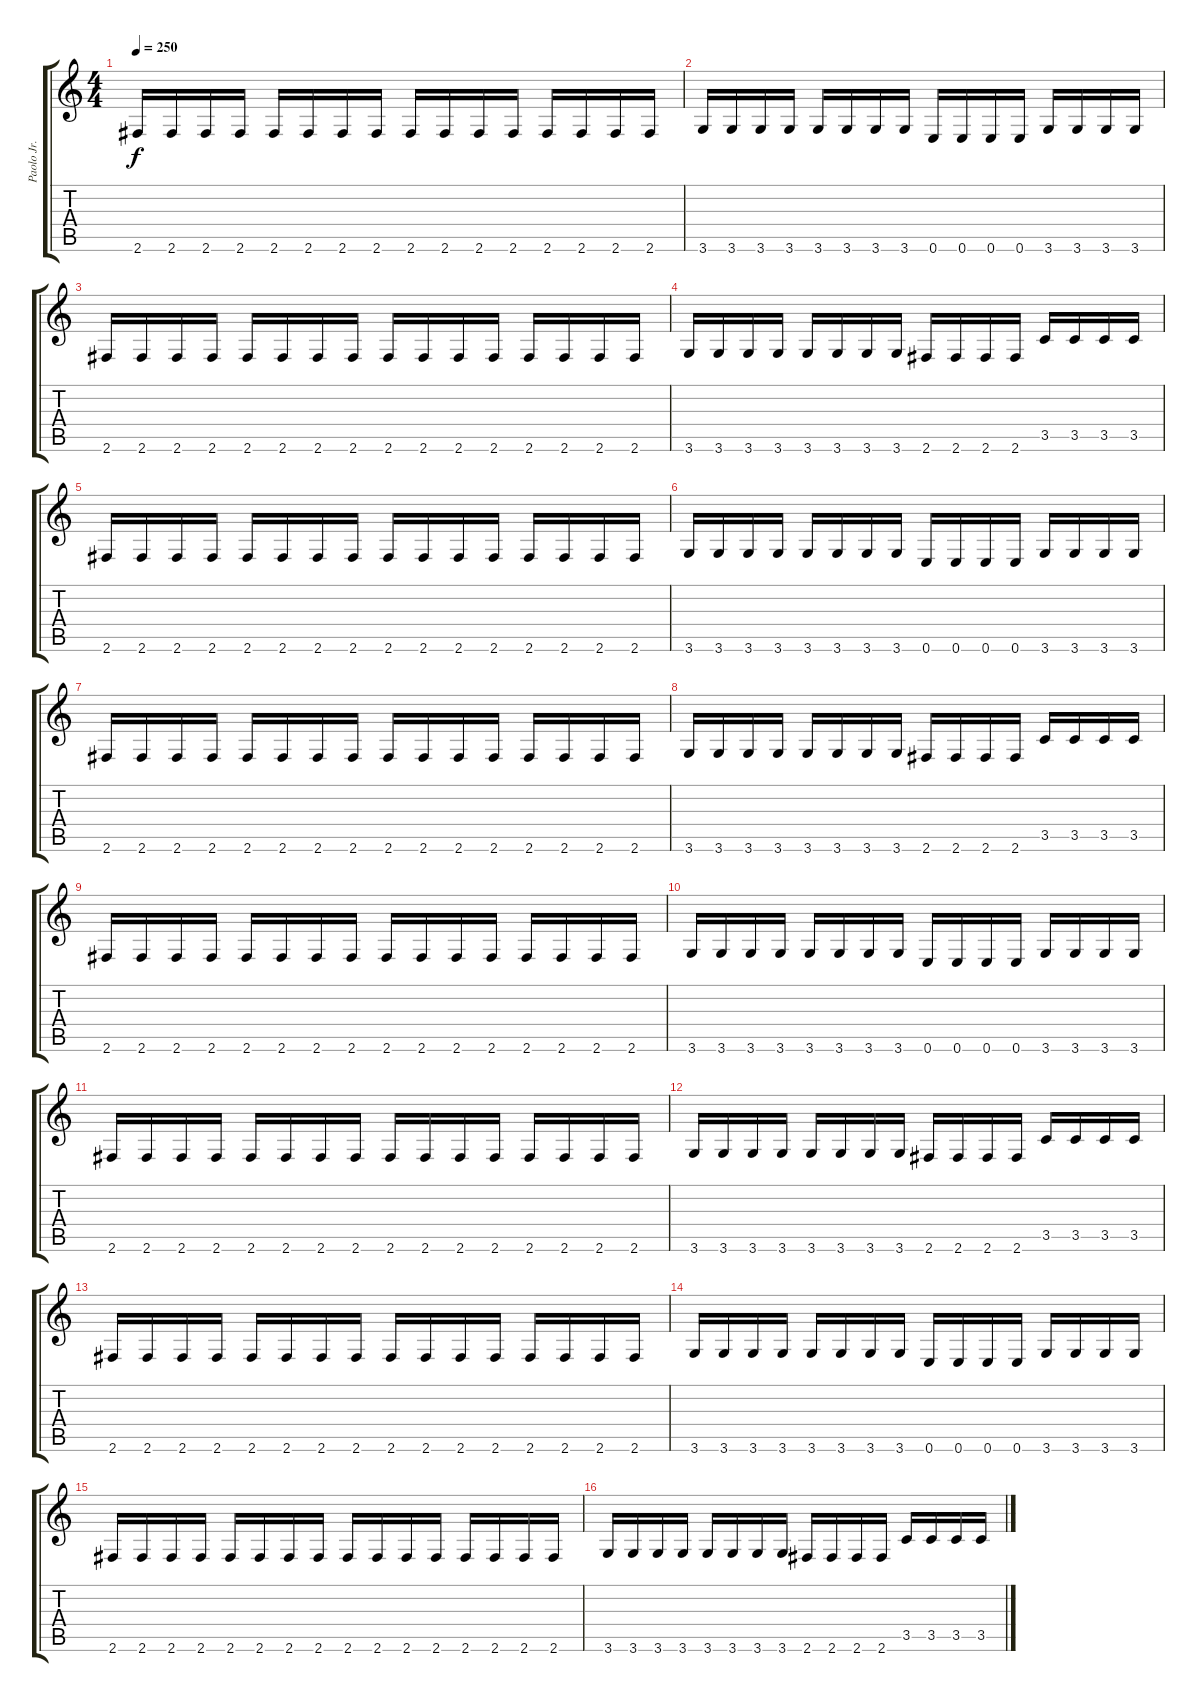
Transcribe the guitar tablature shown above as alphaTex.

\track ("Paolo Jr." "Paolo Jr.") {instrument electricbassfinger}
\staff {score tabs}
\tuning (E4 B3 G3 D3 A2 E2) {hide}
\ts (4 4)
\tempo 250
\clef g2
\ks c
2.6.16{dy f} 2.6.16 2.6.16 2.6.16 2.6.16 2.6.16 2.6.16 2.6.16 2.6.16 2.6.16 2.6.16 2.6.16 2.6.16 2.6.16 2.6.16 2.6.16 |
3.6.16 3.6.16 3.6.16 3.6.16 3.6.16 3.6.16 3.6.16 3.6.16 0.6.16 0.6.16 0.6.16 0.6.16 3.6.16 3.6.16 3.6.16 3.6.16 |
2.6.16 2.6.16 2.6.16 2.6.16 2.6.16 2.6.16 2.6.16 2.6.16 2.6.16 2.6.16 2.6.16 2.6.16 2.6.16 2.6.16 2.6.16 2.6.16 |
3.6.16 3.6.16 3.6.16 3.6.16 3.6.16 3.6.16 3.6.16 3.6.16 2.6.16 2.6.16 2.6.16 2.6.16 3.5.16 3.5.16 3.5.16 3.5.16 |
2.6.16 2.6.16 2.6.16 2.6.16 2.6.16 2.6.16 2.6.16 2.6.16 2.6.16 2.6.16 2.6.16 2.6.16 2.6.16 2.6.16 2.6.16 2.6.16 |
3.6.16 3.6.16 3.6.16 3.6.16 3.6.16 3.6.16 3.6.16 3.6.16 0.6.16 0.6.16 0.6.16 0.6.16 3.6.16 3.6.16 3.6.16 3.6.16 |
2.6.16 2.6.16 2.6.16 2.6.16 2.6.16 2.6.16 2.6.16 2.6.16 2.6.16 2.6.16 2.6.16 2.6.16 2.6.16 2.6.16 2.6.16 2.6.16 |
3.6.16 3.6.16 3.6.16 3.6.16 3.6.16 3.6.16 3.6.16 3.6.16 2.6.16 2.6.16 2.6.16 2.6.16 3.5.16 3.5.16 3.5.16 3.5.16 |
2.6.16 2.6.16 2.6.16 2.6.16 2.6.16 2.6.16 2.6.16 2.6.16 2.6.16 2.6.16 2.6.16 2.6.16 2.6.16 2.6.16 2.6.16 2.6.16 |
3.6.16 3.6.16 3.6.16 3.6.16 3.6.16 3.6.16 3.6.16 3.6.16 0.6.16 0.6.16 0.6.16 0.6.16 3.6.16 3.6.16 3.6.16 3.6.16 |
2.6.16 2.6.16 2.6.16 2.6.16 2.6.16 2.6.16 2.6.16 2.6.16 2.6.16 2.6.16 2.6.16 2.6.16 2.6.16 2.6.16 2.6.16 2.6.16 |
3.6.16 3.6.16 3.6.16 3.6.16 3.6.16 3.6.16 3.6.16 3.6.16 2.6.16 2.6.16 2.6.16 2.6.16 3.5.16 3.5.16 3.5.16 3.5.16 |
2.6.16 2.6.16 2.6.16 2.6.16 2.6.16 2.6.16 2.6.16 2.6.16 2.6.16 2.6.16 2.6.16 2.6.16 2.6.16 2.6.16 2.6.16 2.6.16 |
3.6.16 3.6.16 3.6.16 3.6.16 3.6.16 3.6.16 3.6.16 3.6.16 0.6.16 0.6.16 0.6.16 0.6.16 3.6.16 3.6.16 3.6.16 3.6.16 |
2.6.16 2.6.16 2.6.16 2.6.16 2.6.16 2.6.16 2.6.16 2.6.16 2.6.16 2.6.16 2.6.16 2.6.16 2.6.16 2.6.16 2.6.16 2.6.16 |
3.6.16 3.6.16 3.6.16 3.6.16 3.6.16 3.6.16 3.6.16 3.6.16 2.6.16 2.6.16 2.6.16 2.6.16 3.5.16 3.5.16 3.5.16 3.5.16
